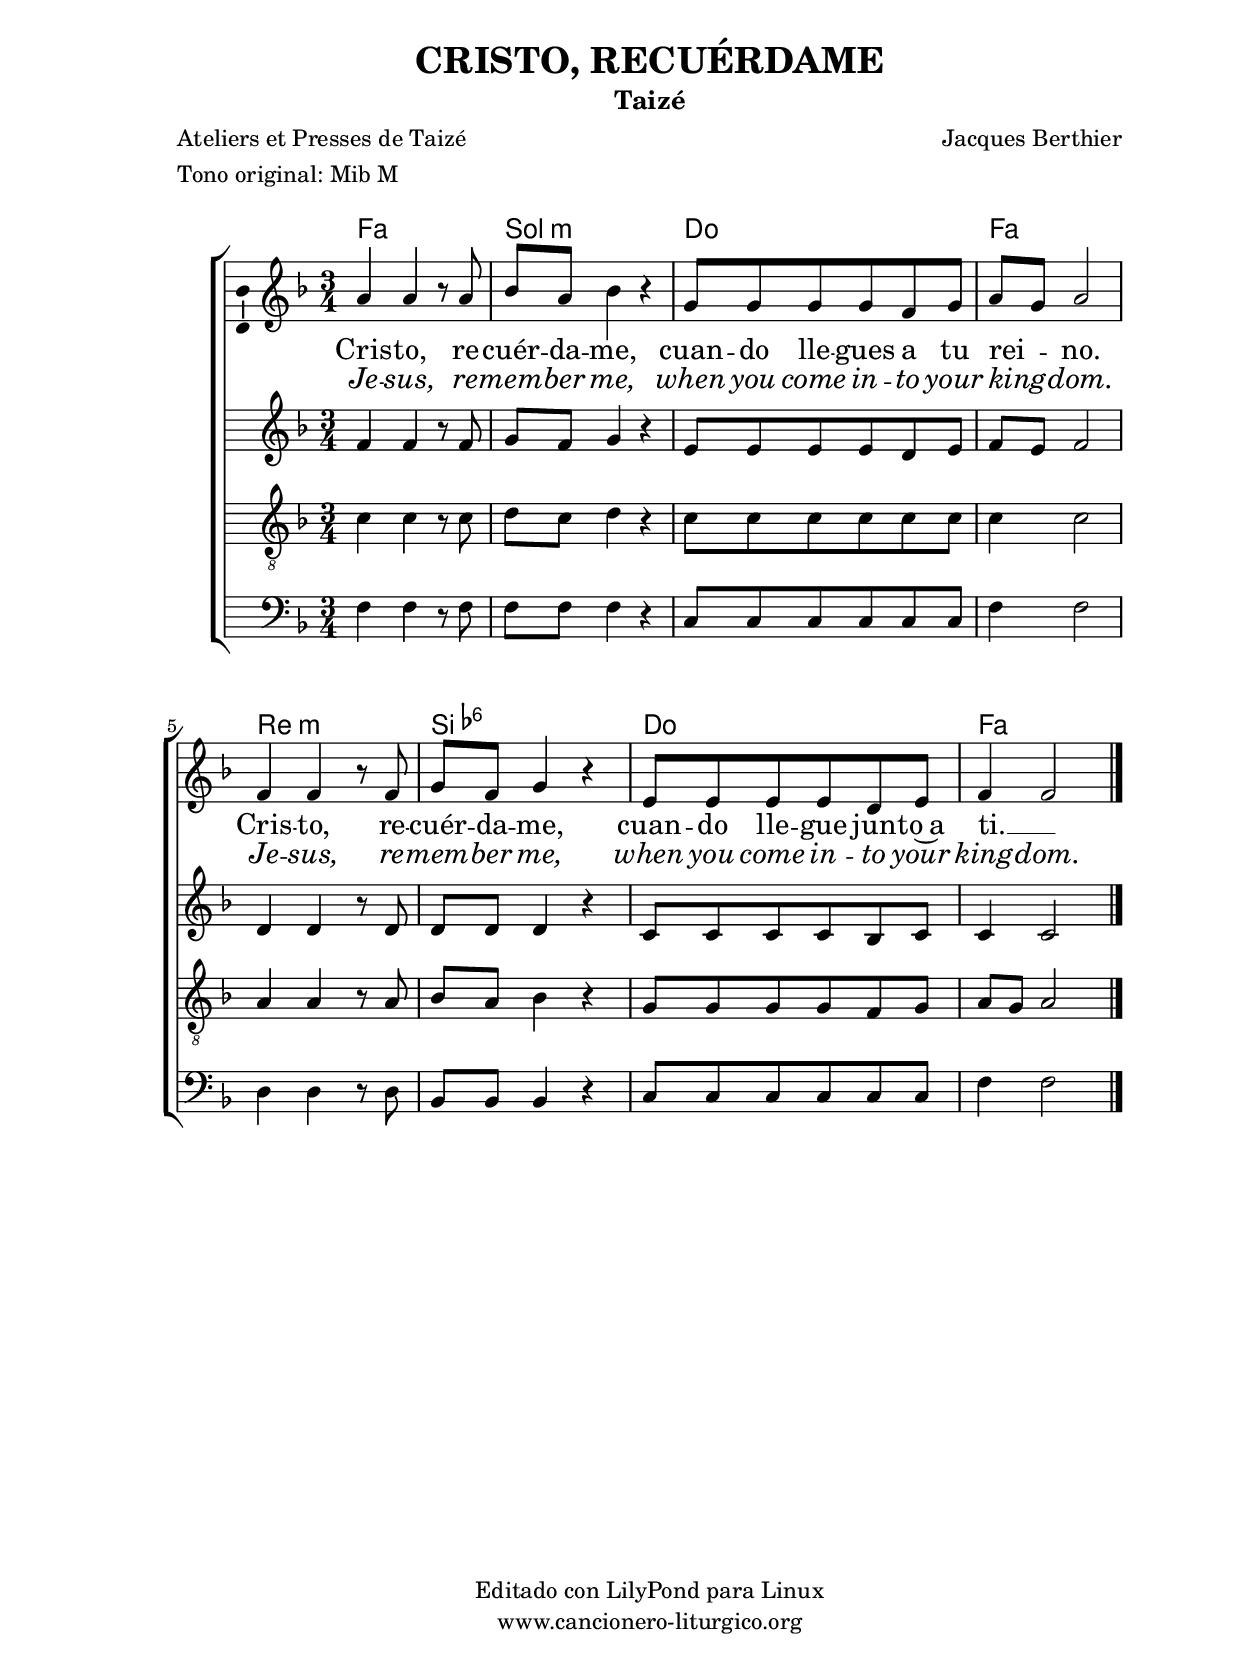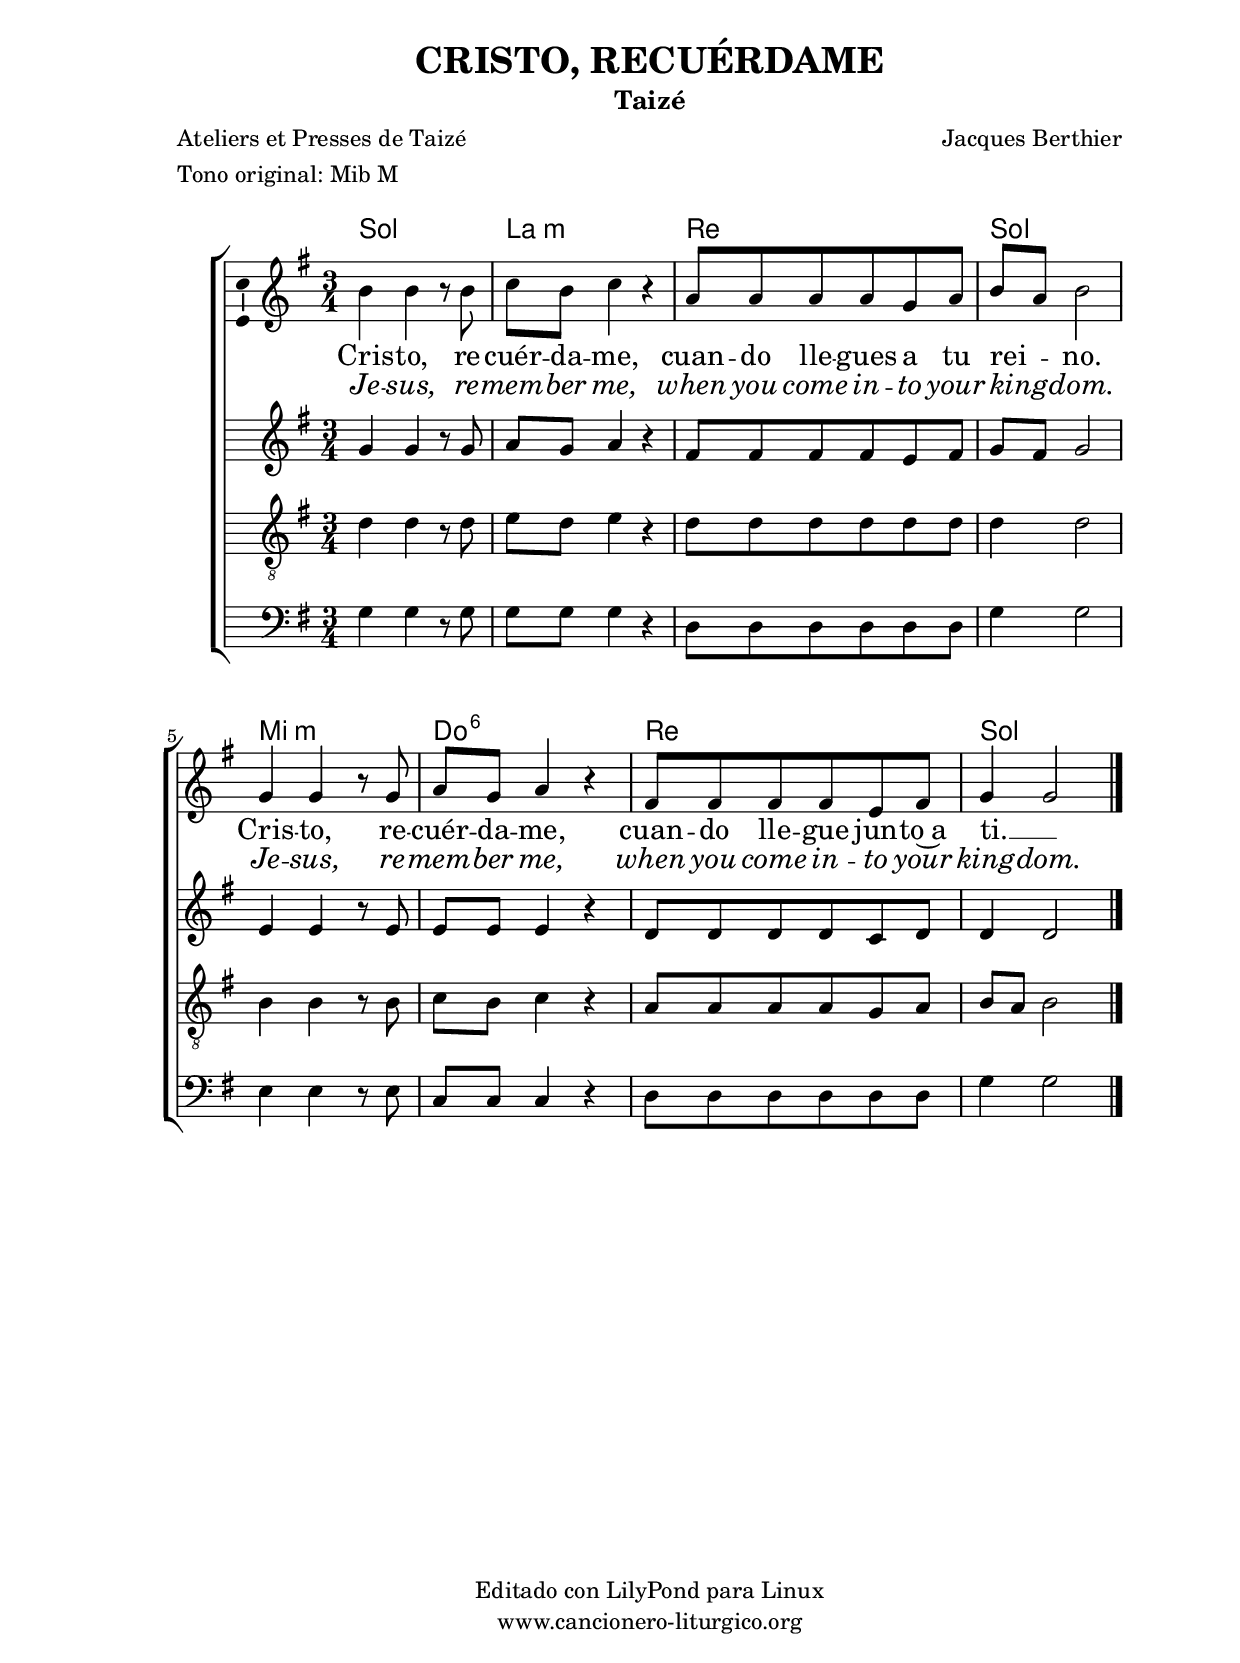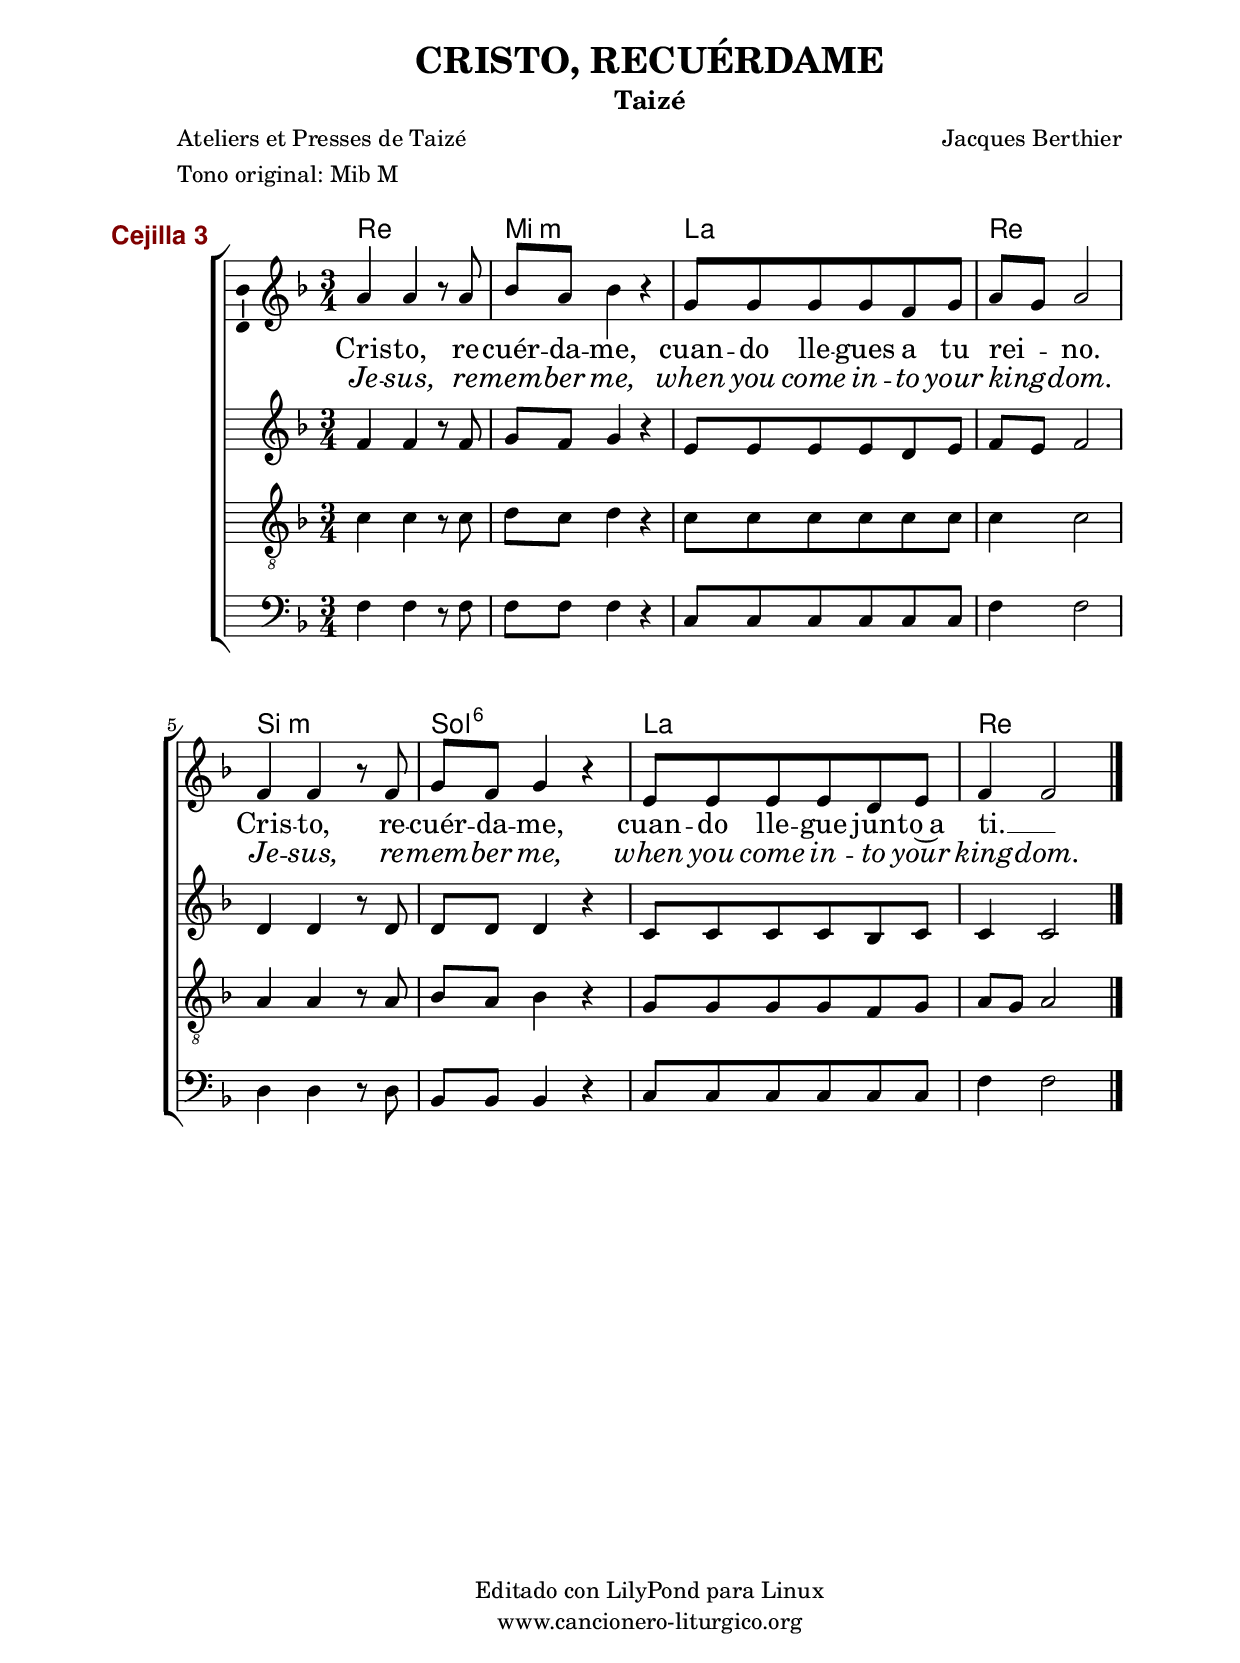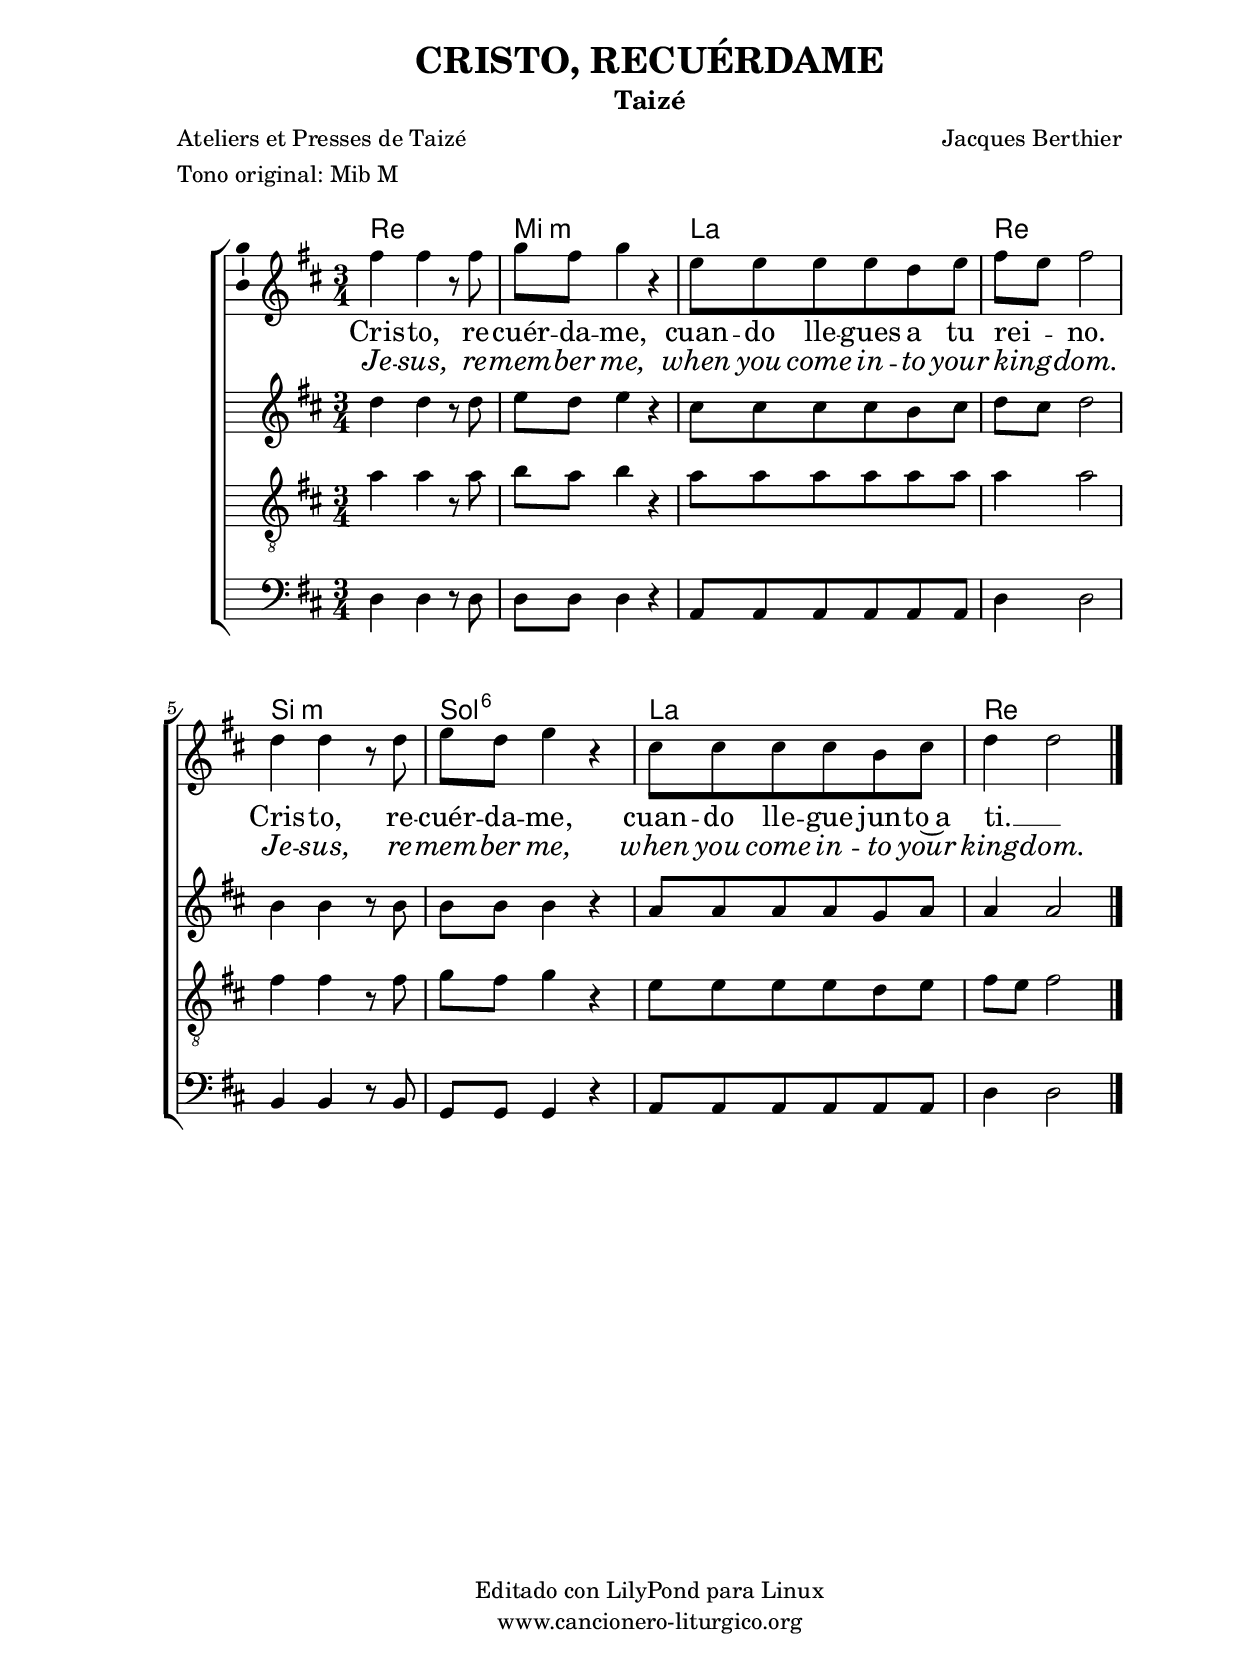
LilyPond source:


italicas=\override LyricText #'font-shape = #'italic

%versión de lilypond para la que se ha escrito esta partitura:
\version "2.16.0"

	%Tamaño papel
	#(set-default-paper-size "a4")
	%Tamaño partitura
	#(set-global-staff-size 20)
	%No responde al pulsar sobre una nota
	#(ly:set-option 'point-and-click #f)

%parámetros del encabezamiento:
\header {
	title = "CRISTO, RECUÉRDAME"
	subtitle = "Taizé"
	composer = "Jacques Berthier"
	poet = "Ateliers et Presses de Taizé"
	meter = "Tono original: Mib M"
	arranger = ""
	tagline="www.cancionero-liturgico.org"
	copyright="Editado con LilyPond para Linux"
	tiempo = ""
	usos = "Gracias"
	letra = ""
	}

%parámetros asociados al papel:
\paper  {
	oddHeaderMarkup = \markup {\fill-line { \on-the-fly #not-first-page \fromproperty #'header:title \on-the-fly #not-first-page \fromproperty #'header:composer }}
	evenHeaderMarkup = \markup {\fill-line { \fromproperty #'header:composer \fromproperty #'header:title }}
	#(set-paper-size "a4")
	print-page-number = ##f
	first-page-number = 1
	print-first-page-number = ##f
%	head-separation = 3.0 \cm
	top-margin = 2.0 \cm
	bottom-margin = 0.5\cm
%%%	bottom-margin = -2.0\cm
	left-margin = 3.0 \cm
	line-width = 16.0 \cm 
	indent = 8\mm
	interscoreline = 2.\mm
	between-system-space = 15\mm
%	para que las partituras no llenen la hoja:
	ragged-bottom = ##t
%	idem para la última hoja:
	ragged-last-bottom = ##f
%	para que las partituras llenen el ancho del papel:
	ragged-last = ##f
	after-title-space = 2.5 \cm
%page-count=1
%system-count=2

	%Flexible Vertical Spacing
%	markup-markup-spacing =
%	#'((basic-distance . 15) (minimum-distance . 15) (padding . 3))
	markup-system-spacing =
	#'((basic-distance . 15) (minimum-distance . 15) (padding . 3))
	system-system-spacing =
	#'((basic-distance . 15) (minimum-distance . 15) (padding . 3))
	score-system-spacing =
	#'((basic-distance . 15) (minimum-distance . 15) (padding . 5))
%	top-system-spacing = % header
%	#'((basic-distance . 8) (minimum-distance . 0) (padding . 0))
%	top-markup-spacing =
%	#'((basic-distance . 20) (minimum-distance . 20) (padding . 0))
	last-bottom-spacing = % footer
	#'((basic-distance . 5) (minimum-distance . 5) (padding . 0))
%	score-markup-spacing =
%	#'((basic-distance . 16) (minimum-distance . 13) (padding . 0))

	}


%parámetros que afectan a toda la partitura:
global =  {
	%clave de sol (G):
	\clef G
	%armadura:
	\transpose ees f
	\key ees \major
	\tempo 4=69
	\set Score.tempoHideNote = ##t
	}


acordes = {
	\italianChords
	\chordmode {
\transpose ees f
\transpose d ees
{

d2. e:m a d b:m g:6 a d

	}
	}
}

melodia = 

\transpose ees f
{
	\relative c''{
	\time 3/4

g4 g r8 g8
aes8 g aes4 r4
f8 f f f ees f
g8 f g2
ees4 ees4 r8 ees8
f8 ees f4 r4
d8 d d d c d
ees4 ees2

\bar "|."
	}
	}

melodiados = 

\transpose ees f
{
	\relative c'{
	\time 3/4

ees4 ees r8 ees8
f8 ees f4 r4
d8 d d d c d
ees8 d ees2
c4 c4 r8 c8
c8 c c4 r4
bes8 bes bes bes aes bes
bes4 bes2

\bar "|."
	}
	}

melodiatres = 

\transpose ees f
{
	\relative c'{
	\time 3/4

\clef "G_8"
%\clef F

bes4 bes r8 bes8
c8 bes c4 r4
bes8 bes bes bes bes bes
bes4 bes2
g4 g4 r8 g8
aes8 g aes4 r4
f8 f f f ees f
g8 f g2

\bar "|."
	}
	}

melodiacuatro = 

\transpose ees f
{
	\relative c{
	\time 3/4

ees4 ees r8 ees8
ees8 ees ees4 r4
bes8 bes bes bes bes bes
ees4 ees2
c4 c4 r8 c8
aes8 aes aes4 r4
bes8 bes bes bes bes bes
ees4 ees2

\bar "|."
	}
	}

texto = \lyricmode {
Cris -- to, re -- cuér -- da -- me, cuan -- do lle -- gues a tu rei -- _ no.
Cris -- to, re -- cuér -- da -- me, cuan -- do lle -- gue jun -- to~a ti. __ _
	}

textodos = \lyricmode {
\italicas
Je -- sus, re -- mem -- ber me, when you come in -- to your king -- _ dom.
Je -- sus, re -- mem -- ber me, when you come in -- to your king -- dom.
	}


acordesStaff = \context ChordNames = acordesStaff <<
	\set chordChanges = ##t
	\acordes
	>>


%%%%%%%%%%%%%%%%%%%%%%%%%%%%%%%%%%% CEJILLA %%%%%%%%%%%%%%%%%%%%%%%%%%%%%%%%%%%
acordescejilla = {
%%%	\override ChordNames.ChordName #'font-size = #-1
%%%	\override ChordNames.ChordName #'font-series = #'bold
	\transpose f d {
		\acordes
		}
	}

acordescejillaStaff = \context ChordNames = acordescejillaStaff <<
	\set Staff.instrumentName = \markup \with-color #darkred \larger \bold \sans "Cejilla 3"
	\set chordChanges = ##t
	\acordescejilla
	>>
%%%%%%%%%%%%%%%%%%%%%%%%%%%%%%%%%%% CEJILLA %%%%%%%%%%%%%%%%%%%%%%%%%%%%%%%%%%%


vozStaff = \context Voice = vozStaff
\with {\consists "Ambitus_engraver"}
<<
%	\set Staff.instrumentName = ""
%	\set Staff.shortInstrumentName = ""
%	\set Staff.midiInstrument = #"clarinet"
%	\set Staff.midiInstrument = #"cello"
%	\set Staff.midiInstrument = #"flute"
	\set Staff.midiInstrument = #"electric guitar (jazz)"
%	\set Staff.midiInstrument = #"english horn"
%	\set Staff.midiInstrument = #"violin"
%	\set Staff.midiInstrument = #"glockenspiel"
	\set Staff.midiMinimumVolume = #0.7
	\set Staff.midiMaximumVolume = #0.9
	\global
	\melodia
	>>

vozdosStaff = \context Voice = vozdosStaff
<<
	\set Staff.instrumentName = ""
	\set Staff.shortInstrumentName = ""
	\override Staff.StaffSymbol #'staff-space = #(magstep -0.35)
	\set Staff.midiInstrument = #"flute"
	\set Staff.midiMinimumVolume = #0.7
	\set Staff.midiMaximumVolume = #0.9
	\global
	\melodiados
	>>

voztresStaff = \context Voice = voztresStaff
<<
	\set Staff.instrumentName = ""
	\set Staff.shortInstrumentName = ""
	\override Staff.StaffSymbol #'staff-space = #(magstep -0.35)
	\set Staff.midiInstrument = #"flute"
	\set Staff.midiMinimumVolume = #0.7
	\set Staff.midiMaximumVolume = #0.9
	\global
%%%	%Cambio a clave de fa (F):
%%%	\clef F
	\melodiatres
	>>

vozcuatroStaff = \context Voice = vozcuatroStaff
<<
	\set Staff.instrumentName = ""
	\set Staff.shortInstrumentName = ""
	\override Staff.StaffSymbol #'staff-space = #(magstep -0.35)
	\set Staff.midiInstrument = #"flute"
	\set Staff.midiMinimumVolume = #0.7
	\set Staff.midiMaximumVolume = #0.9
	\global
	%Cambio a clave de fa (F):
	\clef F
	\melodiacuatro
	>>

textoStaff = \context Lyrics = textoStaff <<
	\lyricsto vozStaff \texto
	>>

textodosStaff = \context Lyrics = textodosStaff <<
	\lyricsto vozStaff \textodos
	>>


\book {
	\score {
		\context ChoirStaff {
%			\override StaffGroup.SystemStartBracket #'collapse-height = #1
%			\override Score.SystemStartBar #'collapse-height = #1
			<<
			\acordesStaff
			\vozStaff
			\textoStaff
			\textodosStaff
			\vozdosStaff
			\voztresStaff
			\vozcuatroStaff
			>>
			}
		\layout {
	    		\context {
				\Lyrics
				\override LyricText #'font-size = #2
				}
	   		 \context {
				\Score
				\override StaffSymbol #'staff-space = #(magstep +3)
				}
			}
		}
	\score {
		\unfoldRepeats
		\context ChoirStaff {
			<<
			\acordesStaff
			\vozStaff
			\vozdosStaff
			\voztresStaff
			\vozcuatroStaff
			>>
			}
		\midi {
	  		\context {
	  			\Score
				tempoWholesPerMinute = #(ly:make-moment 70 4)
				}
			}
		}
	}


%Partitura para guitarra
#(define output-suffix "G")
\book {
	\score {
		\context ChoirStaff {
%			\override StaffGroup.SystemStartBracket #'collapse-height = #1
%			\override Score.SystemStartBar #'collapse-height = #1
			<<
			\acordescejillaStaff
			\vozStaff
			\textoStaff
			\textodosStaff
			\vozdosStaff
			\voztresStaff
			\vozcuatroStaff
			>>
			}
		\layout {
%%%%%%%%%%%%%%%%%%%%%%%%%%%%%%%%%%% CEJILLA %%%%%%%%%%%%%%%%%%%%%%%%%%%%%%%%%%%
			\context {
				\ChordNames \consists Instrument_name_engraver
				}
%%%%%%%%%%%%%%%%%%%%%%%%%%%%%%%%%%% CEJILLA %%%%%%%%%%%%%%%%%%%%%%%%%%%%%%%%%%%
	    		\context {
				\Lyrics
				\override LyricText #'font-size = #2
				}
	   		 \context {
				\Score
				\override StaffSymbol #'staff-space = #(magstep +3)
				}
			}
		}
	}


#(define output-suffix "C")
\book {
	\score {
		\context ChoirStaff {
%			\override StaffGroup.SystemStartBracket #'collapse-height = #1
%			\override Score.SystemStartBar #'collapse-height = #1
\transpose c d
			<<
			\acordesStaff
			\vozStaff
			\textoStaff
			\textodosStaff
			\vozdosStaff
			\voztresStaff
			\vozcuatroStaff
			>>
			}
		\layout {
	    		\context {
				\Lyrics
				\override LyricText #'font-size = #2
				}
	   		 \context {
				\Score
				\override StaffSymbol #'staff-space = #(magstep +3)
				}
			}
		}
	}


#(define output-suffix "S")
\book {
	\score {
		\context ChoirStaff {
%			\override StaffGroup.SystemStartBracket #'collapse-height = #1
%			\override Score.SystemStartBar #'collapse-height = #1
\transpose c a
			<<
			\acordesStaff
			\vozStaff
			\textoStaff
			\textodosStaff
			\vozdosStaff
			\voztresStaff
\transpose a a,
			\vozcuatroStaff
			>>
			}
		\layout {
	    		\context {
				\Lyrics
				\override LyricText #'font-size = #2
				}
	   		 \context {
				\Score
				\override StaffSymbol #'staff-space = #(magstep +3)
				}
			}
		}
	}


